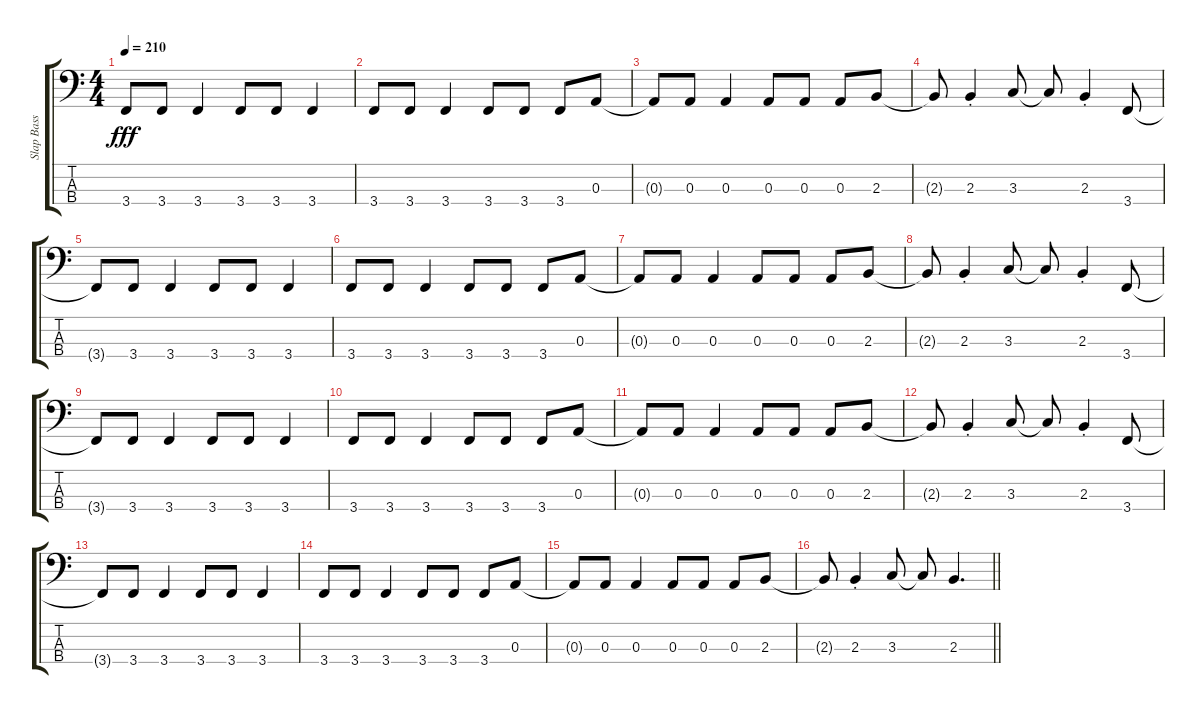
\track ("Slap Bass 1" "Slap Bass ") {instrument electricbassfinger}
\staff {score tabs}
\tuning (G2 D2 A1 D1) {hide}
\ts (4 4)
\tempo 210
\clef f4
\ks c
3.4{t}.8{dy fff} 3.4.8 3.4.4 3.4.8 3.4.8 3.4.4 |
3.4.8 3.4.8 3.4.4 3.4.8 3.4.8 3.4.8 0.3.8 |
0.3{t}.8 0.3.8 0.3.4 0.3.8 0.3.8 0.3.8 2.3.8 |
2.3{t}.8 2.3{st}.4 3.3.8 3.3{t}.8 2.3{st}.4 3.4.8 |
3.4{t}.8 3.4.8 3.4.4 3.4.8 3.4.8 3.4.4 |
3.4.8 3.4.8 3.4.4 3.4.8 3.4.8 3.4.8 0.3.8 |
0.3{t}.8 0.3.8 0.3.4 0.3.8 0.3.8 0.3.8 2.3.8 |
2.3{t}.8 2.3{st}.4 3.3.8 3.3{t}.8 2.3{st}.4 3.4.8 |
3.4{t}.8 3.4.8 3.4.4 3.4.8 3.4.8 3.4.4 |
3.4.8 3.4.8 3.4.4 3.4.8 3.4.8 3.4.8 0.3.8 |
0.3{t}.8 0.3.8 0.3.4 0.3.8 0.3.8 0.3.8 2.3.8 |
2.3{t}.8 2.3{st}.4 3.3.8 3.3{t}.8 2.3{st}.4 3.4.8 |
3.4{t}.8 3.4.8 3.4.4 3.4.8 3.4.8 3.4.4 |
3.4.8 3.4.8 3.4.4 3.4.8 3.4.8 3.4.8 0.3.8 |
0.3{t}.8 0.3.8 0.3.4 0.3.8 0.3.8 0.3.8 2.3.8 |
\barLineRight lightlight
2.3{t}.8 2.3{st}.4 3.3.8 3.3{t}.8 2.3.4{d}
